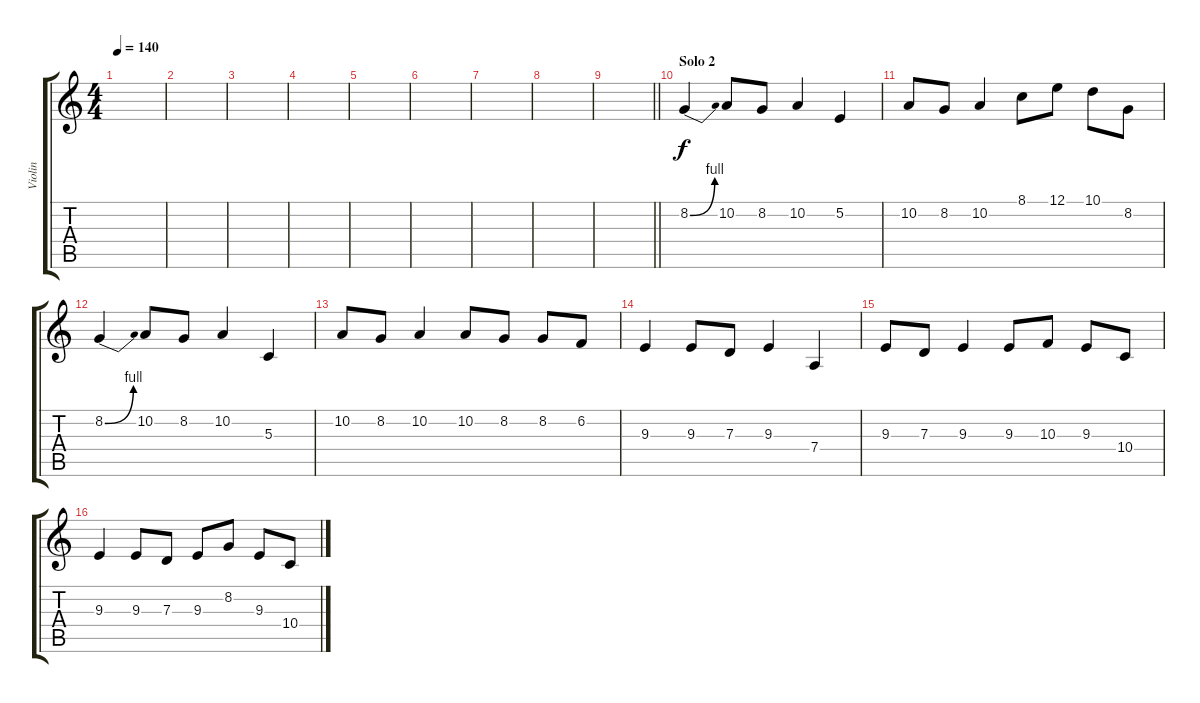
\track ("Violin" "Violin") {instrument violin}
\staff {score tabs}
\tuning (E4 B3 G3 D3 A2 E2) {hide}
\ts (4 4)
\tempo 140
\clef g2
\ks c
|
|
|
|
|
|
|
|
\barLineRight lightlight
|
\section ("" "Solo 2")
8.2{be (bend 0 0 60 4)}.4 10.2.8 8.2.8 10.2.4 5.2.4 |
10.2.8 8.2.8 10.2.4 8.1.8 12.1.8 10.1.8 8.2.8 |
8.2{be (bend 0 0 60 4)}.4 10.2.8 8.2.8 10.2.4 5.3.4 |
10.2.8 8.2.8 10.2.4 10.2.8 8.2.8 8.2.8 6.2.8 |
9.3.4 9.3.8 7.3.8 9.3.4 7.4.4 |
9.3.8 7.3.8 9.3.4 9.3.8 10.3.8 9.3.8 10.4.8 |
9.3.4 9.3.8 7.3.8 9.3.8 8.2.8 9.3.8 10.4.8
